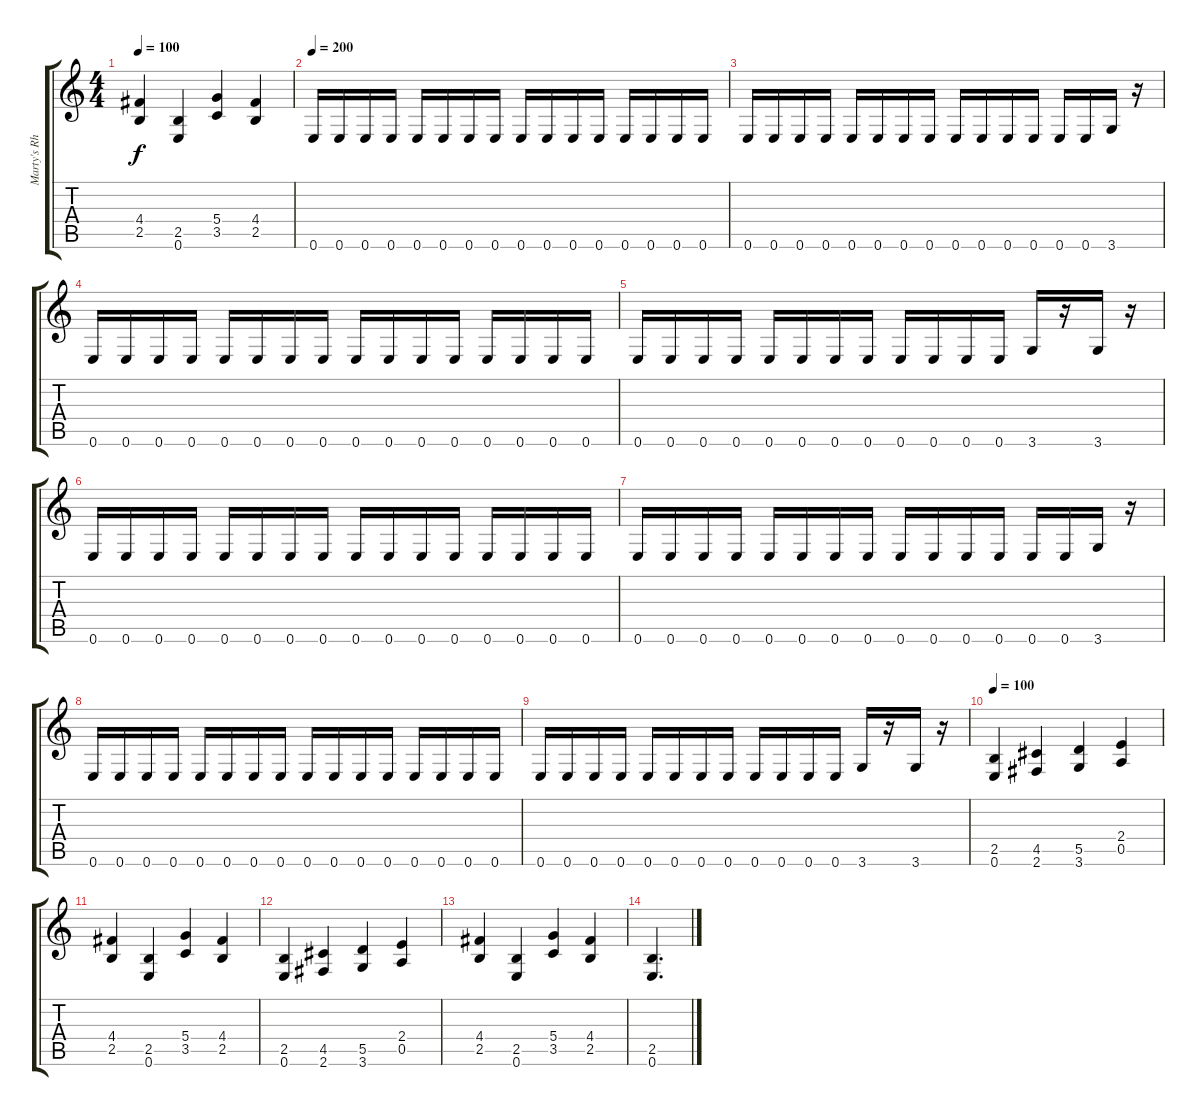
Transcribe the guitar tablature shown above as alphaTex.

\track ("Marty's Rhythm" "Marty's Rh") {instrument overdrivenguitar}
\staff {score tabs}
\tuning (E4 B3 G3 D3 A2 E2) {hide}
\ts (4 4)
\tempo 100
\clef g2
\ks c
(4.4 2.5).4{dy f} (2.5 0.6).4 (5.4 3.5).4 (4.4 2.5).4 |
\tempo 200
0.6.16 0.6.16 0.6.16 0.6.16 0.6.16 0.6.16 0.6.16 0.6.16 0.6.16 0.6.16 0.6.16 0.6.16 0.6.16 0.6.16 0.6.16 0.6.16 |
0.6.16 0.6.16 0.6.16 0.6.16 0.6.16 0.6.16 0.6.16 0.6.16 0.6.16 0.6.16 0.6.16 0.6.16 0.6.16 0.6.16 3.6.16 r.16 |
0.6.16 0.6.16 0.6.16 0.6.16 0.6.16 0.6.16 0.6.16 0.6.16 0.6.16 0.6.16 0.6.16 0.6.16 0.6.16 0.6.16 0.6.16 0.6.16 |
0.6.16 0.6.16 0.6.16 0.6.16 0.6.16 0.6.16 0.6.16 0.6.16 0.6.16 0.6.16 0.6.16 0.6.16 3.6.16 r.16 3.6.16 r.16 |
0.6.16 0.6.16 0.6.16 0.6.16 0.6.16 0.6.16 0.6.16 0.6.16 0.6.16 0.6.16 0.6.16 0.6.16 0.6.16 0.6.16 0.6.16 0.6.16 |
0.6.16 0.6.16 0.6.16 0.6.16 0.6.16 0.6.16 0.6.16 0.6.16 0.6.16 0.6.16 0.6.16 0.6.16 0.6.16 0.6.16 3.6.16 r.16 |
0.6.16 0.6.16 0.6.16 0.6.16 0.6.16 0.6.16 0.6.16 0.6.16 0.6.16 0.6.16 0.6.16 0.6.16 0.6.16 0.6.16 0.6.16 0.6.16 |
0.6.16 0.6.16 0.6.16 0.6.16 0.6.16 0.6.16 0.6.16 0.6.16 0.6.16 0.6.16 0.6.16 0.6.16 3.6.16 r.16 3.6.16 r.16 |
\tempo 100
(2.5 0.6).4 (4.5 2.6).4 (5.5 3.6).4 (2.4 0.5).4 |
(4.4 2.5).4 (2.5 0.6).4 (5.4 3.5).4 (4.4 2.5).4 |
(2.5 0.6).4 (4.5 2.6).4 (5.5 3.6).4 (2.4 0.5).4 |
(4.4 2.5).4 (2.5 0.6).4 (5.4 3.5).4 (4.4 2.5).4 |
(2.5 0.6).4{d}
